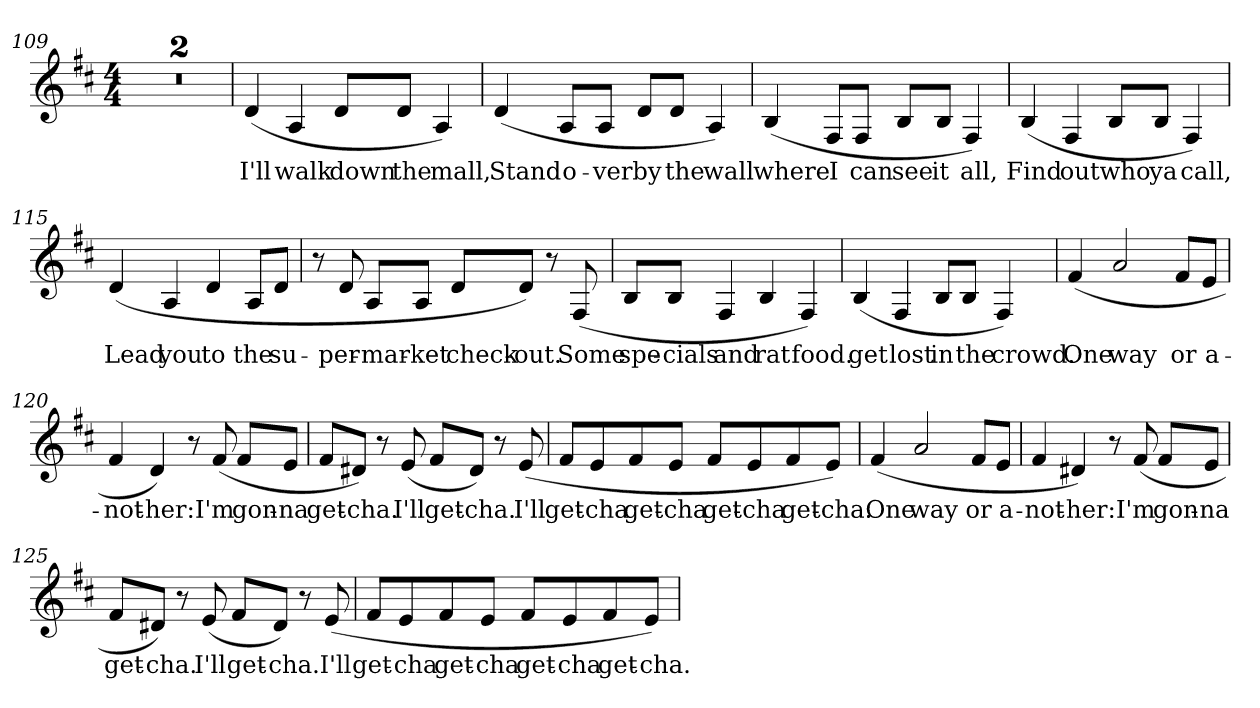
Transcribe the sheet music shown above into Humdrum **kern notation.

**kern	**text
*part1	*part1
*staff1	*staff1
*clefG2	*
*k[f#c#]	*
*D:	*
*M4/4	*
=109	=109
1r	.
!!LO:LB:g=z
=110	=110
1r	.
=111	=111
!	!LO:LY:b:color=#000000
(4di/	I'll
!	!LO:LY:b:color=#000000
4Ai/	walk
!	!LO:LY:b:color=#000000
8di/L	down
!	!LO:LY:b:color=#000000
8di/J	the
!	!LO:LY:b:color=#000000
4Ai/)	mall,
=112	=112
!	!LO:LY:b:color=#000000
(4di/	Stand
!	!LO:LY:b:color=#000000
8Ai/L	o-
!	!LO:LY:b:color=#000000
8Ai/J	-ver
!	!LO:LY:b:color=#000000
8di/L	by
!	!LO:LY:b:color=#000000
8di/J	the
!	!LO:LY:b:color=#000000
4Ai/)	wall
=113	=113
!	!LO:LY:b:color=#000000
(4Bi/	where
!	!LO:LY:b:color=#000000
8F#i/L	I
!	!LO:LY:b:color=#000000
8F#i/J	can
!	!LO:LY:b:color=#000000
8Bi/L	see
!	!LO:LY:b:color=#000000
8Bi/J	it
!	!LO:LY:b:color=#000000
4F#i/)	all,
!!LO:LB:g=z
=114	=114
!	!LO:LY:b:color=#000000
(4Bi/	Find
!	!LO:LY:b:color=#000000
4F#i/	out
!	!LO:LY:b:color=#000000
8Bi/L	who
!	!LO:LY:b:color=#000000
8Bi/J	ya
!	!LO:LY:b:color=#000000
4F#i/)	call,
=115	=115
!	!LO:LY:b:color=#000000
(4di/	Lead
!	!LO:LY:b:color=#000000
4Ai/	you
!	!LO:LY:b:color=#000000
4di/	to
!	!LO:LY:b:color=#000000
8Ai/L	the
!	!LO:LY:b:color=#000000
8di/J	su-
=116	=116
8r	.
!	!LO:LY:b:color=#000000
8di/	-per-
!	!LO:LY:b:color=#000000
8Ai/L	-mar-
!	!LO:LY:b:color=#000000
8Ai/J	-ket
!	!LO:LY:b:color=#000000
8di/L	check-
!	!LO:LY:b:color=#000000
8di/J)	-out.
8r	.
!	!LO:LY:b:color=#000000
(8F#i/	Some
=117	=117
!	!LO:LY:b:color=#000000
8Bi/L	spe-
!	!LO:LY:b:color=#000000
8Bi/J	-cials
!	!LO:LY:b:color=#000000
4F#i/	and
!	!LO:LY:b:color=#000000
4Bi/	rat
!	!LO:LY:b:color=#000000
4F#i/)	food.
!!LO:PB:g=z
=118	=118
!	!LO:LY:b:color=#000000
(4Bi/	get
!	!LO:LY:b:color=#000000
4F#i/	lost
!	!LO:LY:b:color=#000000
8Bi/L	in
!	!LO:LY:b:color=#000000
8Bi/J	the
!	!LO:LY:b:color=#000000
4F#i/)	crowd.
=119	=119
!	!LO:LY:b:color=#000000
(4f#i/	One
!	!LO:LY:b:color=#000000
2ai/	way
!	!LO:LY:b:color=#000000
8f#i/L	or
!	!LO:LY:b:color=#000000
8ei/J	a-
=120	=120
!	!LO:LY:b:color=#000000
4f#i/	-not-
!	!LO:LY:b:color=#000000
4di/)	-her:
8r	.
!	!LO:LY:b:color=#000000
(8f#i/	I'm
!	!LO:LY:b:color=#000000
8f#i/L	gon-
!	!LO:LY:b:color=#000000
8ei/J	-na
=121	=121
!	!LO:LY:b:color=#000000
8f#i/L	get-
!	!LO:LY:b:color=#000000
8d#Xi/J)	-cha.
8r	.
!	!LO:LY:b:color=#000000
(8ei/	I'll
!	!LO:LY:b:color=#000000
8f#i/L	get-
!	!LO:LY:b:color=#000000
8d#i/J)	-cha.
8r	.
!	!LO:LY:b:color=#000000
(8ei/	I'll
!!LO:LB:g=z
=122	=122
!	!LO:LY:b:color=#000000
8f#i/L	get-
!	!LO:LY:b:color=#000000
8ei/	-cha
!	!LO:LY:b:color=#000000
8f#i/	get-
!	!LO:LY:b:color=#000000
8ei/J	-cha
!	!LO:LY:b:color=#000000
8f#i/L	get-
!	!LO:LY:b:color=#000000
8ei/	-cha
!	!LO:LY:b:color=#000000
8f#i/	get-
!	!LO:LY:b:color=#000000
8ei/J)	-cha.
=123	=123
!	!LO:LY:b:color=#000000
(4f#i/	One
!	!LO:LY:b:color=#000000
2ai/	way
!	!LO:LY:b:color=#000000
8f#i/L	or
!	!LO:LY:b:color=#000000
8ei/J	a-
=124	=124
!	!LO:LY:b:color=#000000
4f#i/	-not-
!	!LO:LY:b:color=#000000
4d#Xi/)	-her:
8r	.
!	!LO:LY:b:color=#000000
(8f#i/	I'm
!	!LO:LY:b:color=#000000
8f#i/L	gon-
!	!LO:LY:b:color=#000000
8ei/J	-na
=125	=125
!	!LO:LY:b:color=#000000
8f#i/L	get-
!	!LO:LY:b:color=#000000
8d#Xi/J)	-cha.
8r	.
!	!LO:LY:b:color=#000000
(8ei/	I'll
!	!LO:LY:b:color=#000000
8f#i/L	get-
!	!LO:LY:b:color=#000000
8d#i/J)	-cha.
8r	.
!	!LO:LY:b:color=#000000
(8ei/	I'll
!!LO:LB:g=z
=126	=126
!	!LO:LY:b:color=#000000
8f#i/L	get-
!	!LO:LY:b:color=#000000
8ei/	-cha
!	!LO:LY:b:color=#000000
8f#i/	get-
!	!LO:LY:b:color=#000000
8ei/J	-cha
!	!LO:LY:b:color=#000000
8f#i/L	get-
!	!LO:LY:b:color=#000000
8ei/	-cha
!	!LO:LY:b:color=#000000
8f#i/	get-
!	!LO:LY:b:color=#000000
8ei/J)	-cha.
=	=
*-	*-
